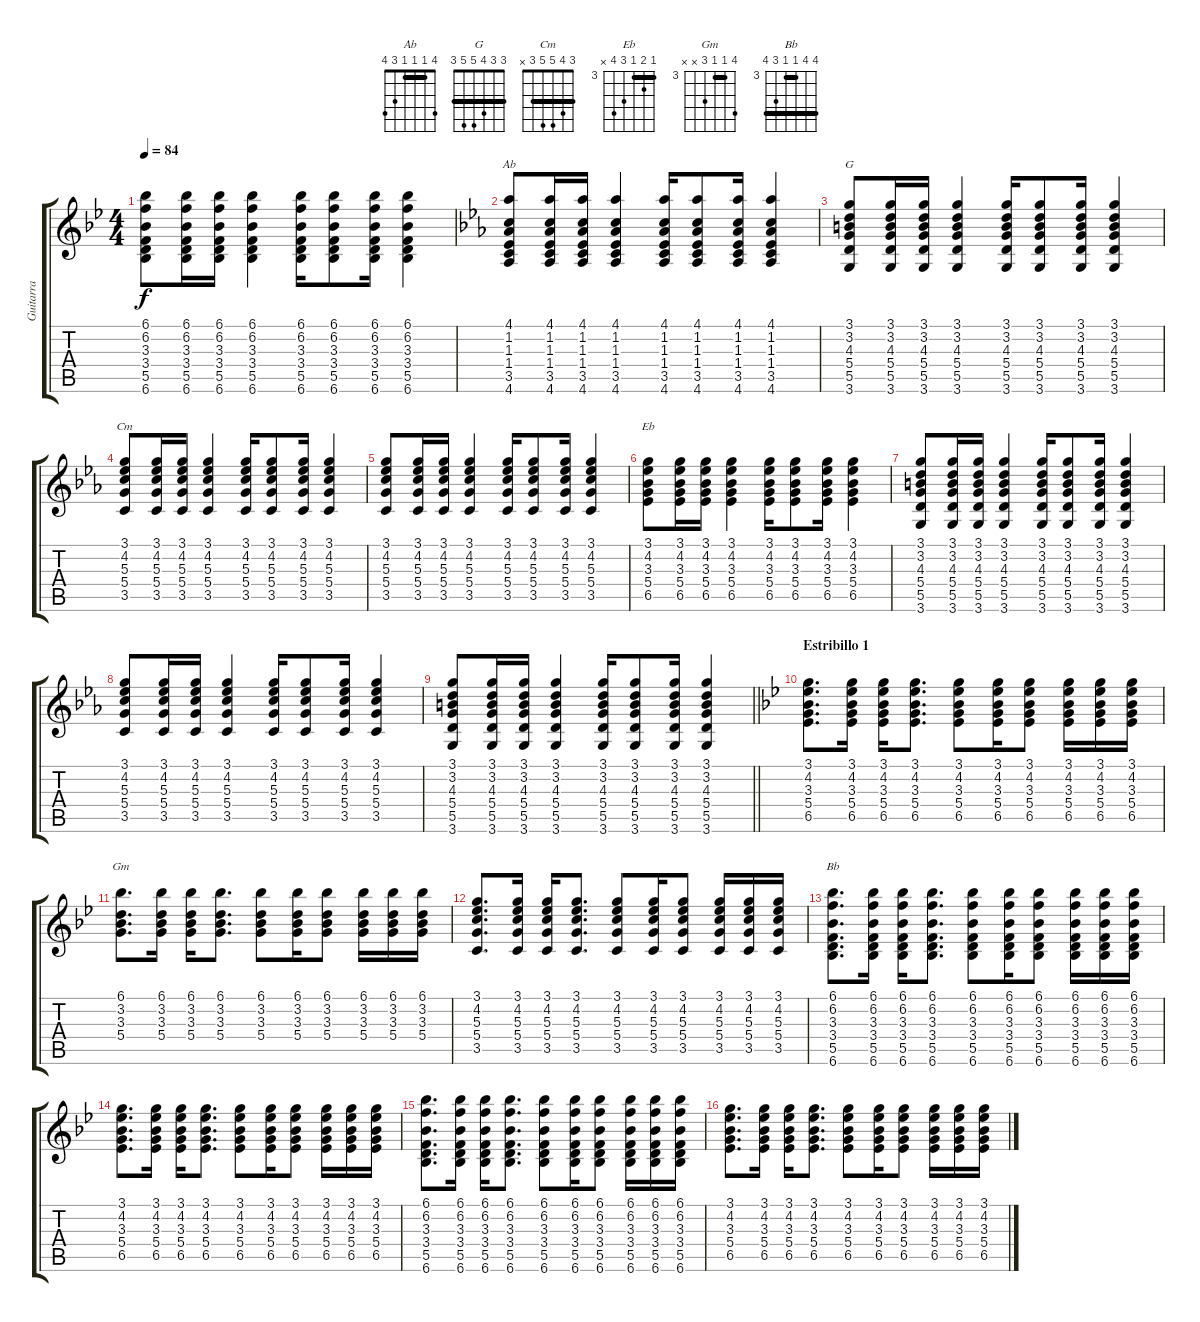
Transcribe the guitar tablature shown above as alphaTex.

\track ("Guitarra" "Guitarra") {instrument acousticguitarsteel}
\staff {score tabs}
\tuning (E4 B3 G3 D3 A2 E2) {hide}
\chord ("Ab" 4 1 1 1 3 4) {barre 1}
\chord ("G" 3 3 4 5 5 3) {barre 3}
\chord ("Cm" 3 4 5 5 3 x) {barre 3}
\chord ("Eb" 3 4 3 5 6 x) {firstfret 3 barre 3}
\chord ("Gm" 6 3 3 5 x x) {firstfret 3 barre 3}
\chord ("Bb" 6 6 3 3 5 6) {firstfret 3 barre (3 6)}
\ts (4 4)
\tempo 84
\clef g2
\ks bb
(6.1 6.2 3.3 3.4 5.5 6.6).8{dy f} (6.1 6.2 3.3 3.4 5.5 6.6).16 (6.1 6.2 3.3 3.4 5.5 6.6).16 (6.1 6.2 3.3 3.4 5.5 6.6).4 (6.1 6.2 3.3 3.4 5.5 6.6).16 (6.1 6.2 3.3 3.4 5.5 6.6).8 (6.1 6.2 3.3 3.4 5.5 6.6).16 (6.1 6.2 3.3 3.4 5.5 6.6).4 |
\ks eb
(4.1 1.2 1.3 1.4 3.5 4.6).8{ch "Ab"} (4.1 1.2 1.3 1.4 3.5 4.6).16 (4.1 1.2 1.3 1.4 3.5 4.6).16 (4.1 1.2 1.3 1.4 3.5 4.6).4 (4.1 1.2 1.3 1.4 3.5 4.6).16 (4.1 1.2 1.3 1.4 3.5 4.6).8 (4.1 1.2 1.3 1.4 3.5 4.6).16 (4.1 1.2 1.3 1.4 3.5 4.6).4 |
(3.1 3.2 4.3 5.4 5.5 3.6).8{ch "G"} (3.1 3.2 4.3 5.4 5.5 3.6).16 (3.1 3.2 4.3 5.4 5.5 3.6).16 (3.1 3.2 4.3 5.4 5.5 3.6).4 (3.1 3.2 4.3 5.4 5.5 3.6).16 (3.1 3.2 4.3 5.4 5.5 3.6).8 (3.1 3.2 4.3 5.4 5.5 3.6).16 (3.1 3.2 4.3 5.4 5.5 3.6).4 |
(3.1 4.2 5.3 5.4 3.5).8{ch "Cm"} (3.1 4.2 5.3 5.4 3.5).16 (3.1 4.2 5.3 5.4 3.5).16 (3.1 4.2 5.3 5.4 3.5).4 (3.1 4.2 5.3 5.4 3.5).16 (3.1 4.2 5.3 5.4 3.5).8 (3.1 4.2 5.3 5.4 3.5).16 (3.1 4.2 5.3 5.4 3.5).4 |
(3.1 4.2 5.3 5.4 3.5).8 (3.1 4.2 5.3 5.4 3.5).16 (3.1 4.2 5.3 5.4 3.5).16 (3.1 4.2 5.3 5.4 3.5).4 (3.1 4.2 5.3 5.4 3.5).16 (3.1 4.2 5.3 5.4 3.5).8 (3.1 4.2 5.3 5.4 3.5).16 (3.1 4.2 5.3 5.4 3.5).4 |
(3.1 4.2 3.3 5.4 6.5).8{ch "Eb"} (3.1 4.2 3.3 5.4 6.5).16 (3.1 4.2 3.3 5.4 6.5).16 (3.1 4.2 3.3 5.4 6.5).4 (3.1 4.2 3.3 5.4 6.5).16 (3.1 4.2 3.3 5.4 6.5).8 (3.1 4.2 3.3 5.4 6.5).16 (3.1 4.2 3.3 5.4 6.5).4 |
(3.1 3.2 4.3 5.4 5.5 3.6).8 (3.1 3.2 4.3 5.4 5.5 3.6).16 (3.1 3.2 4.3 5.4 5.5 3.6).16 (3.1 3.2 4.3 5.4 5.5 3.6).4 (3.1 3.2 4.3 5.4 5.5 3.6).16 (3.1 3.2 4.3 5.4 5.5 3.6).8 (3.1 3.2 4.3 5.4 5.5 3.6).16 (3.1 3.2 4.3 5.4 5.5 3.6).4 |
(3.1 4.2 5.3 5.4 3.5).8 (3.1 4.2 5.3 5.4 3.5).16 (3.1 4.2 5.3 5.4 3.5).16 (3.1 4.2 5.3 5.4 3.5).4 (3.1 4.2 5.3 5.4 3.5).16 (3.1 4.2 5.3 5.4 3.5).8 (3.1 4.2 5.3 5.4 3.5).16 (3.1 4.2 5.3 5.4 3.5).4 |
\barLineRight lightlight
(3.1 3.2 4.3 5.4 5.5 3.6).8 (3.1 3.2 4.3 5.4 5.5 3.6).16 (3.1 3.2 4.3 5.4 5.5 3.6).16 (3.1 3.2 4.3 5.4 5.5 3.6).4 (3.1 3.2 4.3 5.4 5.5 3.6).16 (3.1 3.2 4.3 5.4 5.5 3.6).8 (3.1 3.2 4.3 5.4 5.5 3.6).16 (3.1 3.2 4.3 5.4 5.5 3.6).4 |
\section ("" "Estribillo 1")
\ks bb
(3.1 4.2 3.3 5.4 6.5).8{d volume 4} (3.1 4.2 3.3 5.4 6.5).16 (3.1 4.2 3.3 5.4 6.5).16 (3.1 4.2 3.3 5.4 6.5).8{d} (3.1 4.2 3.3 5.4 6.5).8 (3.1 4.2 3.3 5.4 6.5).16 (3.1 4.2 3.3 5.4 6.5).8 (3.1 4.2 3.3 5.4 6.5).16 (3.1 4.2 3.3 5.4 6.5).16 (3.1 4.2 3.3 5.4 6.5).16 |
(6.1 3.2 3.3 5.4).8{d ch "Gm"} (6.1 3.2 3.3 5.4).16 (6.1 3.2 3.3 5.4).16 (6.1 3.2 3.3 5.4).8{d} (6.1 3.2 3.3 5.4).8 (6.1 3.2 3.3 5.4).16 (6.1 3.2 3.3 5.4).8 (6.1 3.2 3.3 5.4).16 (6.1 3.2 3.3 5.4).16 (6.1 3.2 3.3 5.4).16 |
(3.1 4.2 5.3 5.4 3.5).8{d} (3.1 4.2 5.3 5.4 3.5).16 (3.1 4.2 5.3 5.4 3.5).16 (3.1 4.2 5.3 5.4 3.5).8{d} (3.1 4.2 5.3 5.4 3.5).8 (3.1 4.2 5.3 5.4 3.5).16 (3.1 4.2 5.3 5.4 3.5).8 (3.1 4.2 5.3 5.4 3.5).16 (3.1 4.2 5.3 5.4 3.5).16 (3.1 4.2 5.3 5.4 3.5).16 |
(6.1 6.2 3.3 3.4 5.5 6.6).8{d ch "Bb"} (6.1 6.2 3.3 3.4 5.5 6.6).16 (6.1 6.2 3.3 3.4 5.5 6.6).16 (6.1 6.2 3.3 3.4 5.5 6.6).8{d} (6.1 6.2 3.3 3.4 5.5 6.6).8 (6.1 6.2 3.3 3.4 5.5 6.6).16 (6.1 6.2 3.3 3.4 5.5 6.6).8 (6.1 6.2 3.3 3.4 5.5 6.6).16 (6.1 6.2 3.3 3.4 5.5 6.6).16 (6.1 6.2 3.3 3.4 5.5 6.6).16 |
(3.1 4.2 3.3 5.4 6.5).8{d} (3.1 4.2 3.3 5.4 6.5).16 (3.1 4.2 3.3 5.4 6.5).16 (3.1 4.2 3.3 5.4 6.5).8{d} (3.1 4.2 3.3 5.4 6.5).8 (3.1 4.2 3.3 5.4 6.5).16 (3.1 4.2 3.3 5.4 6.5).8 (3.1 4.2 3.3 5.4 6.5).16 (3.1 4.2 3.3 5.4 6.5).16 (3.1 4.2 3.3 5.4 6.5).16 |
(6.1 6.2 3.3 3.4 5.5 6.6).8{d} (6.1 6.2 3.3 3.4 5.5 6.6).16 (6.1 6.2 3.3 3.4 5.5 6.6).16 (6.1 6.2 3.3 3.4 5.5 6.6).8{d} (6.1 6.2 3.3 3.4 5.5 6.6).8 (6.1 6.2 3.3 3.4 5.5 6.6).16 (6.1 6.2 3.3 3.4 5.5 6.6).8 (6.1 6.2 3.3 3.4 5.5 6.6).16 (6.1 6.2 3.3 3.4 5.5 6.6).16 (6.1 6.2 3.3 3.4 5.5 6.6).16 |
(3.1 4.2 3.3 5.4 6.5).8{d} (3.1 4.2 3.3 5.4 6.5).16 (3.1 4.2 3.3 5.4 6.5).16 (3.1 4.2 3.3 5.4 6.5).8{d} (3.1 4.2 3.3 5.4 6.5).8 (3.1 4.2 3.3 5.4 6.5).16 (3.1 4.2 3.3 5.4 6.5).8 (3.1 4.2 3.3 5.4 6.5).16 (3.1 4.2 3.3 5.4 6.5).16 (3.1 4.2 3.3 5.4 6.5).16
